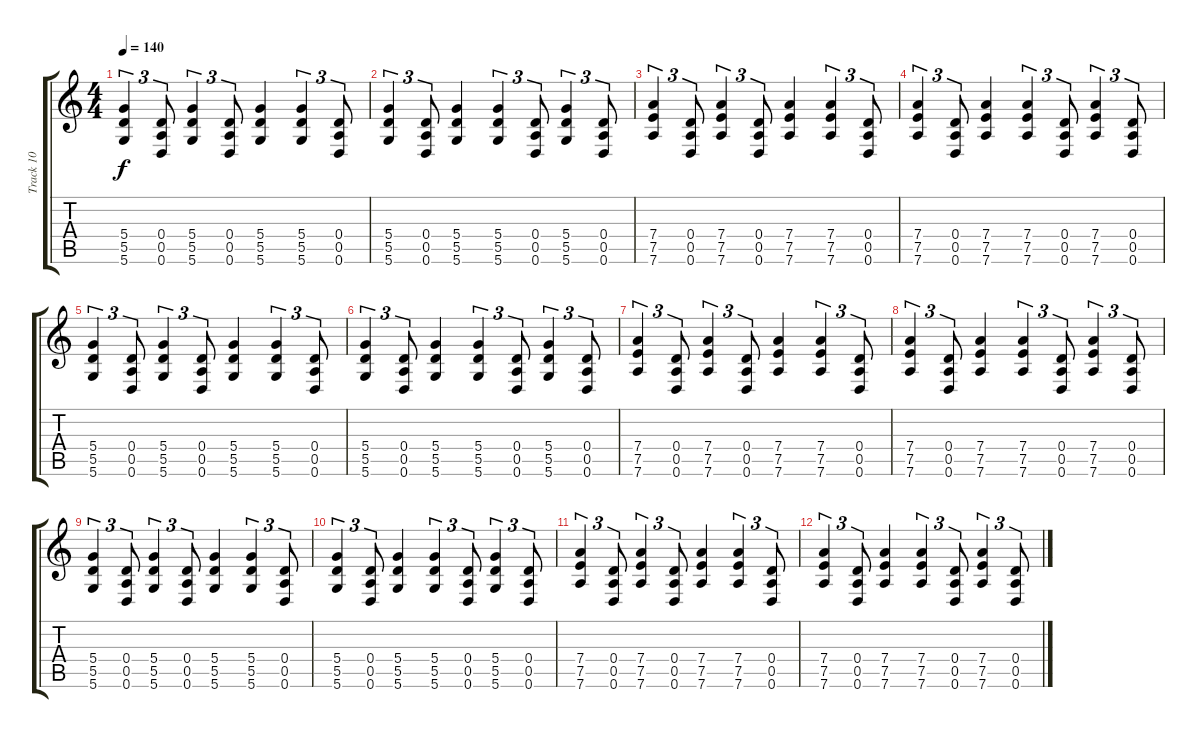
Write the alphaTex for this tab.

\track ("Track 10" "Track 10") {instrument electricguitarclean}
\staff {score tabs}
\tuning (E4 B3 G3 D3 A2 D2) {hide}
\ts (4 4)
\tempo 140
\clef g2
\ks c
(5.4 5.5 5.6).4{tu (3 2) dy f} (0.4 0.5 0.6).8{tu (3 2)} (5.4 5.5 5.6).4{tu (3 2)} (0.4 0.5 0.6).8{tu (3 2)} (5.4 5.5 5.6).4 (5.4 5.5 5.6).4{tu (3 2)} (0.4 0.5 0.6).8{tu (3 2)} |
(5.4 5.5 5.6).4{tu (3 2)} (0.4 0.5 0.6).8{tu (3 2)} (5.4 5.5 5.6).4 (5.4 5.5 5.6).4{tu (3 2)} (0.4 0.5 0.6).8{tu (3 2)} (5.4 5.5 5.6).4{tu (3 2)} (0.4 0.5 0.6).8{tu (3 2)} |
(7.4 7.5 7.6).4{tu (3 2)} (0.4 0.5 0.6).8{tu (3 2)} (7.4 7.5 7.6).4{tu (3 2)} (0.4 0.5 0.6).8{tu (3 2)} (7.4 7.5 7.6).4 (7.4 7.5 7.6).4{tu (3 2)} (0.4 0.5 0.6).8{tu (3 2)} |
(7.4 7.5 7.6).4{tu (3 2)} (0.4 0.5 0.6).8{tu (3 2)} (7.4 7.5 7.6).4 (7.4 7.5 7.6).4{tu (3 2)} (0.4 0.5 0.6).8{tu (3 2)} (7.4 7.5 7.6).4{tu (3 2)} (0.4 0.5 0.6).8{tu (3 2)} |
(5.4 5.5 5.6).4{tu (3 2)} (0.4 0.5 0.6).8{tu (3 2)} (5.4 5.5 5.6).4{tu (3 2)} (0.4 0.5 0.6).8{tu (3 2)} (5.4 5.5 5.6).4 (5.4 5.5 5.6).4{tu (3 2)} (0.4 0.5 0.6).8{tu (3 2)} |
(5.4 5.5 5.6).4{tu (3 2)} (0.4 0.5 0.6).8{tu (3 2)} (5.4 5.5 5.6).4 (5.4 5.5 5.6).4{tu (3 2)} (0.4 0.5 0.6).8{tu (3 2)} (5.4 5.5 5.6).4{tu (3 2)} (0.4 0.5 0.6).8{tu (3 2)} |
(7.4 7.5 7.6).4{tu (3 2)} (0.4 0.5 0.6).8{tu (3 2)} (7.4 7.5 7.6).4{tu (3 2)} (0.4 0.5 0.6).8{tu (3 2)} (7.4 7.5 7.6).4 (7.4 7.5 7.6).4{tu (3 2)} (0.4 0.5 0.6).8{tu (3 2)} |
(7.4 7.5 7.6).4{tu (3 2)} (0.4 0.5 0.6).8{tu (3 2)} (7.4 7.5 7.6).4 (7.4 7.5 7.6).4{tu (3 2)} (0.4 0.5 0.6).8{tu (3 2)} (7.4 7.5 7.6).4{tu (3 2)} (0.4 0.5 0.6).8{tu (3 2)} |
(5.4 5.5 5.6).4{tu (3 2)} (0.4 0.5 0.6).8{tu (3 2)} (5.4 5.5 5.6).4{tu (3 2)} (0.4 0.5 0.6).8{tu (3 2)} (5.4 5.5 5.6).4 (5.4 5.5 5.6).4{tu (3 2)} (0.4 0.5 0.6).8{tu (3 2)} |
(5.4 5.5 5.6).4{tu (3 2)} (0.4 0.5 0.6).8{tu (3 2)} (5.4 5.5 5.6).4 (5.4 5.5 5.6).4{tu (3 2)} (0.4 0.5 0.6).8{tu (3 2)} (5.4 5.5 5.6).4{tu (3 2)} (0.4 0.5 0.6).8{tu (3 2)} |
(7.4 7.5 7.6).4{tu (3 2)} (0.4 0.5 0.6).8{tu (3 2)} (7.4 7.5 7.6).4{tu (3 2)} (0.4 0.5 0.6).8{tu (3 2)} (7.4 7.5 7.6).4 (7.4 7.5 7.6).4{tu (3 2)} (0.4 0.5 0.6).8{tu (3 2)} |
(7.4 7.5 7.6).4{tu (3 2)} (0.4 0.5 0.6).8{tu (3 2)} (7.4 7.5 7.6).4 (7.4 7.5 7.6).4{tu (3 2)} (0.4 0.5 0.6).8{tu (3 2)} (7.4 7.5 7.6).4{tu (3 2)} (0.4 0.5 0.6).8{tu (3 2)}
